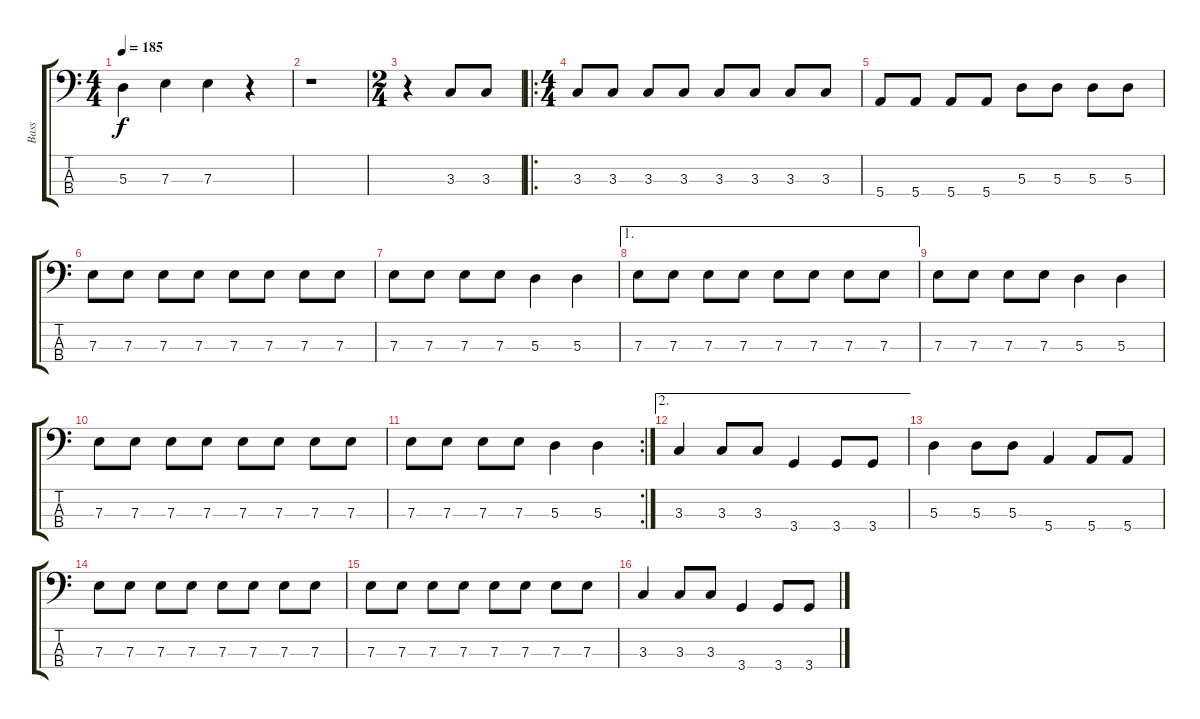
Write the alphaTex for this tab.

\track ("Bass" "Bass") {instrument electricbassfinger}
\staff {score tabs}
\tuning (G2 D2 A1 E1) {hide}
\ts (4 4)
\tempo 185
\clef f4
\ks c
5.3.4{dy f} 7.3.4 7.3.4 r.4 |
r.1 |
\ts (2 4)
r.4 3.3.8 3.3.8 |
\ro
\ts (4 4)
3.3.8 3.3.8 3.3.8 3.3.8 3.3.8 3.3.8 3.3.8 3.3.8 |
5.4.8 5.4.8 5.4.8 5.4.8 5.3.8 5.3.8 5.3.8 5.3.8 |
7.3.8 7.3.8 7.3.8 7.3.8 7.3.8 7.3.8 7.3.8 7.3.8 |
7.3.8 7.3.8 7.3.8 7.3.8 5.3.4 5.3.4 |
\ae 1
7.3.8 7.3.8 7.3.8 7.3.8 7.3.8 7.3.8 7.3.8 7.3.8 |
7.3.8 7.3.8 7.3.8 7.3.8 5.3.4 5.3.4 |
7.3.8 7.3.8 7.3.8 7.3.8 7.3.8 7.3.8 7.3.8 7.3.8 |
\rc 2
7.3.8 7.3.8 7.3.8 7.3.8 5.3.4 5.3.4 |
\ae 2
3.3.4 3.3.8 3.3.8 3.4.4 3.4.8 3.4.8 |
5.3.4 5.3.8 5.3.8 5.4.4 5.4.8 5.4.8 |
7.3.8 7.3.8 7.3.8 7.3.8 7.3.8 7.3.8 7.3.8 7.3.8 |
7.3.8 7.3.8 7.3.8 7.3.8 7.3.8 7.3.8 7.3.8 7.3.8 |
3.3.4 3.3.8 3.3.8 3.4.4 3.4.8 3.4.8
